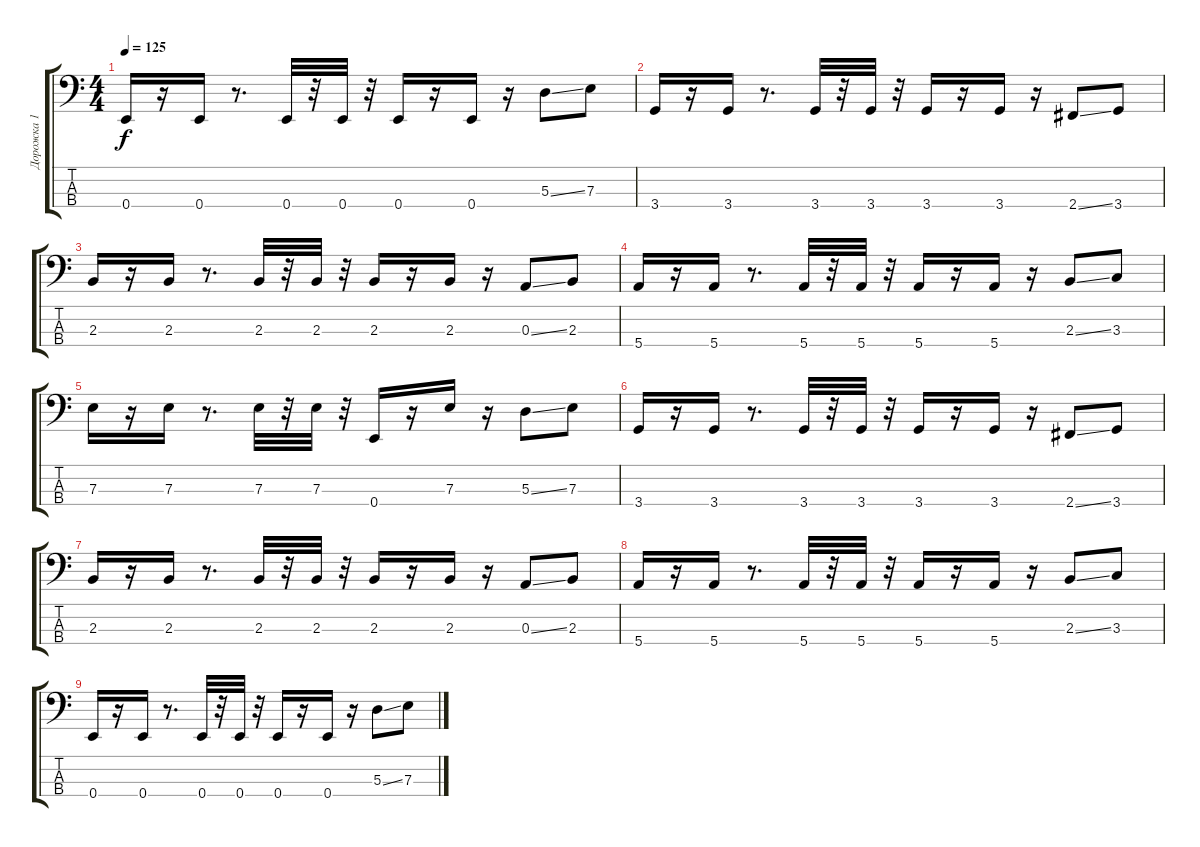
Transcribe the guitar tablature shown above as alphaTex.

\track ("Дорожка 1" "Дорожка 1") {instrument electricbasspick}
\staff {score tabs}
\tuning (G2 D2 A1 E1) {hide}
\ts (4 4)
\tempo 125
\clef f4
\ks c
0.4.16{dy f} r.16 0.4.16 r.8{d} 0.4.32 r.32 0.4.32 r.32 0.4.16 r.16 0.4.16 r.16 5.3{ss}.8 7.3.8 |
3.4.16 r.16 3.4.16 r.8{d} 3.4.32 r.32 3.4.32 r.32 3.4.16 r.16 3.4.16 r.16 2.4{ss}.8 3.4.8 |
2.3.16 r.16 2.3.16 r.8{d} 2.3.32 r.32 2.3.32 r.32 2.3.16 r.16 2.3.16 r.16 0.3{ss}.8 2.3.8 |
5.4.16 r.16 5.4.16 r.8{d} 5.4.32 r.32 5.4.32 r.32 5.4.16 r.16 5.4.16 r.16 2.3{ss}.8 3.3.8 |
7.3.16 r.16 7.3.16 r.8{d} 7.3.32 r.32 7.3.32 r.32 0.4.16 r.16 7.3.16 r.16 5.3{ss}.8 7.3.8 |
3.4.16 r.16 3.4.16 r.8{d} 3.4.32 r.32 3.4.32 r.32 3.4.16 r.16 3.4.16 r.16 2.4{ss}.8 3.4.8 |
2.3.16 r.16 2.3.16 r.8{d} 2.3.32 r.32 2.3.32 r.32 2.3.16 r.16 2.3.16 r.16 0.3{ss}.8 2.3.8 |
5.4.16 r.16 5.4.16 r.8{d} 5.4.32 r.32 5.4.32 r.32 5.4.16 r.16 5.4.16 r.16 2.3{ss}.8 3.3.8 |
0.4.16 r.16 0.4.16 r.8{d} 0.4.32 r.32 0.4.32 r.32 0.4.16 r.16 0.4.16 r.16 5.3{ss}.8 7.3.8
